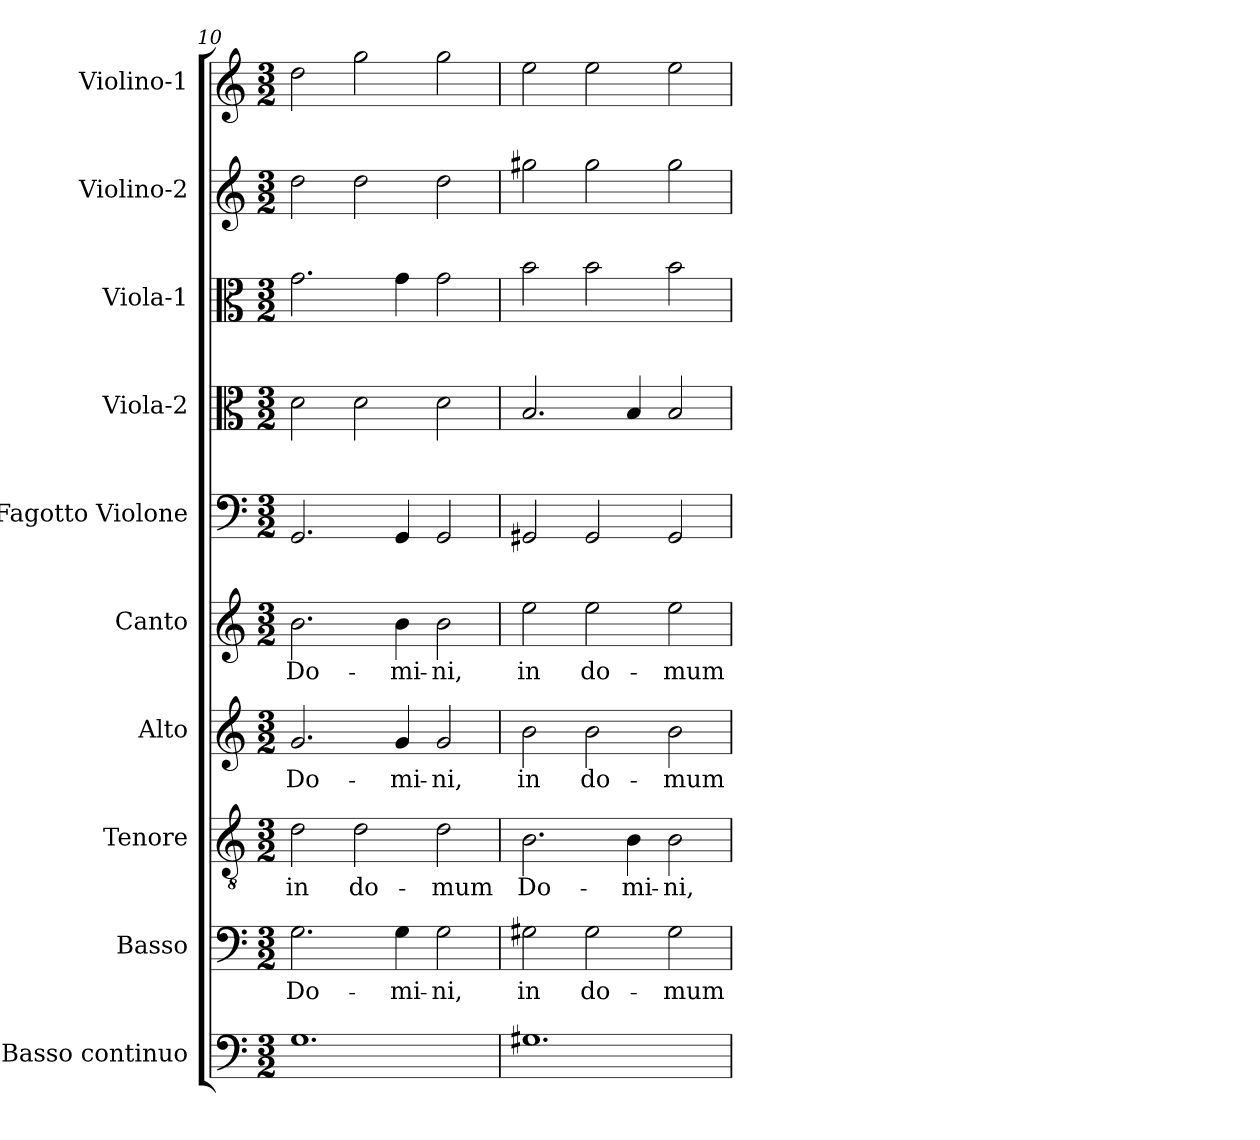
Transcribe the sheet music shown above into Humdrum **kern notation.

**kern	**kern	**text	**kern	**text	**kern	**text	**kern	**text	**kern	**kern	**kern	**kern	**kern
*part10	*part9	*part9	*part8	*part8	*part7	*part7	*part6	*part6	*part5	*part4	*part3	*part2	*part1
*staff10	*staff9	*staff9	*staff8	*staff8	*staff7	*staff7	*staff6	*staff6	*staff5	*staff4	*staff3	*staff2	*staff1
*I"Basso continuo	*I"Basso	*	*I"Tenore	*	*I"Alto	*	*I"Canto	*	*I"Fagotto Violone	*I"Viola-2	*I"Viola-1	*I"Violino-2	*I"Violino-1
*I'BC	*I'B	*	*I'T	*	*I'A	*	*I'C	*	*I'Fg	*I'Va2	*I'Va1	*I'Vi2	*I'Vi1
*clefF4	*clefF4	*	*clefGv2	*	*clefG2	*	*clefG2	*	*clefF4	*clefC3	*clefC3	*clefG2	*clefG2
*k[]	*k[]	*	*k[]	*	*k[]	*	*k[]	*	*k[]	*k[]	*k[]	*k[]	*k[]
*C:	*C:	*	*C:	*	*C:	*	*C:	*	*C:	*C:	*C:	*C:	*C:
*M3/2	*M3/2	*	*M3/2	*	*M3/2	*	*M3/2	*	*M3/2	*M3/2	*M3/2	*M3/2	*M3/2
=10	=10	=10	=10	=10	=10	=10	=10	=10	=10	=10	=10	=10	=10
!	!	!LO:LY:b	!	!	!	!	!	!	!	!	!	!	!
!	!	!	!	!LO:LY:b	!	!	!	!	!	!	!	!	!
!	!	!	!	!	!	!LO:LY:b	!	!	!	!	!	!	!
!	!	!	!	!	!	!	!	!LO:LY:b	!	!	!	!	!
1.G	2.G\	Do-	2d\	in	2.g/	Do-	2.b\	Do-	2.GG/	2d\	2.g\	2dd\	2dd\
!	!	!	!	!LO:LY:b	!	!	!	!	!	!	!	!	!
.	.	.	2d\	do-	.	.	.	.	.	2d\	.	2dd\	2gg\
!	!	!LO:LY:b	!	!	!	!	!	!	!	!	!	!	!
!	!	!	!	!	!	!LO:LY:b	!	!	!	!	!	!	!
!	!	!	!	!	!	!	!	!LO:LY:b	!	!	!	!	!
.	4G\	-mi-	.	.	4g/	-mi-	4b\	-mi-	4GG/	.	4g\	.	.
!	!	!LO:LY:b	!	!	!	!	!	!	!	!	!	!	!
!	!	!	!	!LO:LY:b	!	!	!	!	!	!	!	!	!
!	!	!	!	!	!	!LO:LY:b	!	!	!	!	!	!	!
!	!	!	!	!	!	!	!	!LO:LY:b	!	!	!	!	!
.	2G\	-ni,	2d\	-mum	2g/	-ni,	2b\	-ni,	2GG/	2d\	2g\	2dd\	2gg\
=11	=11	=11	=11	=11	=11	=11	=11	=11	=11	=11	=11	=11	=11
!	!	!LO:LY:b	!	!	!	!	!	!	!	!	!	!	!
!	!	!	!	!LO:LY:b	!	!	!	!	!	!	!	!	!
!	!	!	!	!	!	!LO:LY:b	!	!	!	!	!	!	!
!	!	!	!	!	!	!	!	!LO:LY:b	!	!	!	!	!
1.G#X	2G#X\	in	2.B\	Do-	2b\	in	2ee\	in	2GG#X/	2.B/	2b\	2gg#X\	2ee\
!	!	!LO:LY:b	!	!	!	!	!	!	!	!	!	!	!
!	!	!	!	!	!	!LO:LY:b	!	!	!	!	!	!	!
!	!	!	!	!	!	!	!	!LO:LY:b	!	!	!	!	!
.	2G#\	do-	.	.	2b\	do-	2ee\	do-	2GG#/	.	2b\	2gg#\	2ee\
!	!	!	!	!LO:LY:b	!	!	!	!	!	!	!	!	!
.	.	.	4B\	-mi-	.	.	.	.	.	4B/	.	.	.
!	!	!LO:LY:b	!	!	!	!	!	!	!	!	!	!	!
!	!	!	!	!LO:LY:b	!	!	!	!	!	!	!	!	!
!	!	!	!	!	!	!LO:LY:b	!	!	!	!	!	!	!
!	!	!	!	!	!	!	!	!LO:LY:b	!	!	!	!	!
.	2G#\	-mum	2B\	-ni,	2b\	-mum	2ee\	-mum	2GG#/	2B/	2b\	2gg#\	2ee\
=	=	=	=	=	=	=	=	=	=	=	=	=	=
*-	*-	*-	*-	*-	*-	*-	*-	*-	*-	*-	*-	*-	*-
